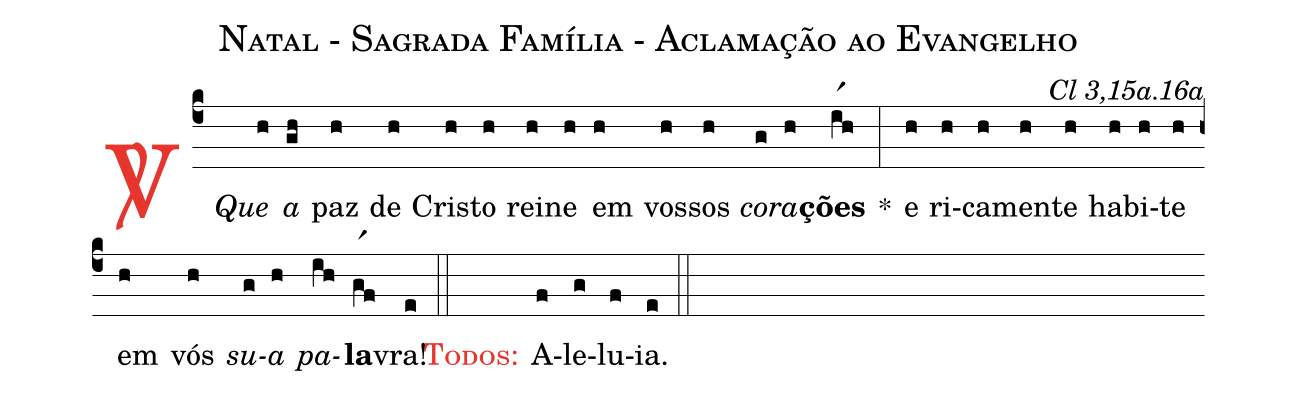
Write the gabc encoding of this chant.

name: Natal - Sagrada Família - Aclamação ao Evangelho;
commentary: Cl 3,15a.16a;
%%
(c4)

<c><sp>V/</sp>.</c>() <i>Que</i>(h) <i>a</i>(gh) paz(h) de(h) Cris(h)to(h) rei(h)ne(h) em(h) vos(h)sos(h) <i>co</i>(g)<i>ra</i>(h)<b>ções</b>(ir1h) *(:) e(h) ri(h)ca(h)men(h)te(h) ha(h)bi(h)te(h) em(h) vós(h) <i>su</i>(g)<i>a</i>(h) <i>pa</i>(ih)<b>la</b>(gr1f)vra!(e)

(::)

<c><sc>Todos</sc>:</c>() A(f)le(g)lu(f)ia.(e)

(::)
